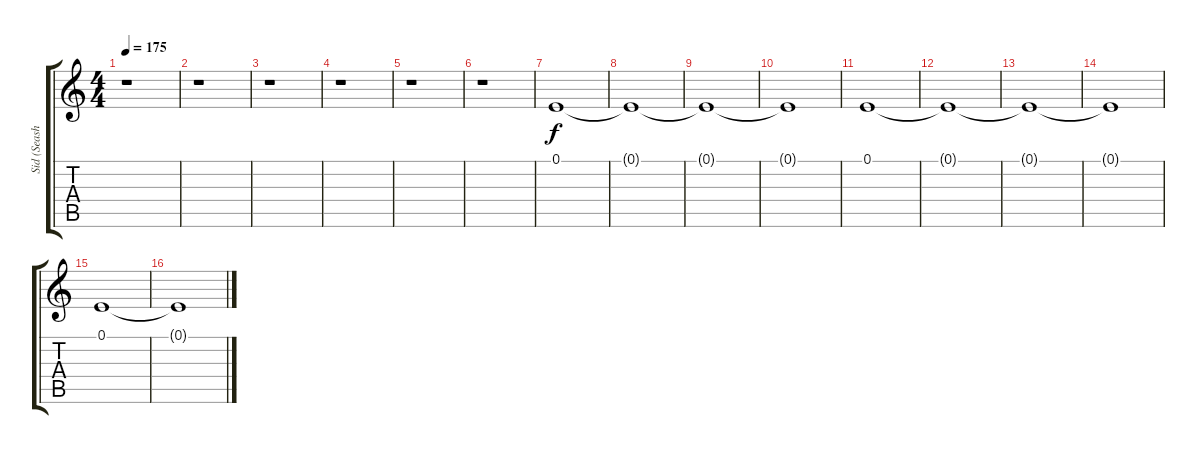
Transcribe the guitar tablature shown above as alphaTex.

\track ("Sid (Seashore)" "Sid (Seash") {instrument seashore}
\staff {score tabs}
\tuning (E4 B3 G3 D3 A2 E2) {hide}
\ts (4 4)
\tempo 175
\clef g2
\ks c
r.1{dy fff} |
r.1 |
r.1 |
r.1 |
r.1 |
r.1 |
0.1.1{dy f volume 12 instrument seashore} |
0.1{t}.1 |
0.1{t}.1 |
0.1{t}.1 |
0.1.1{volume 12 instrument seashore} |
0.1{t}.1 |
0.1{t}.1 |
0.1{t}.1 |
0.1.1{volume 12 instrument seashore} |
0.1{t}.1
